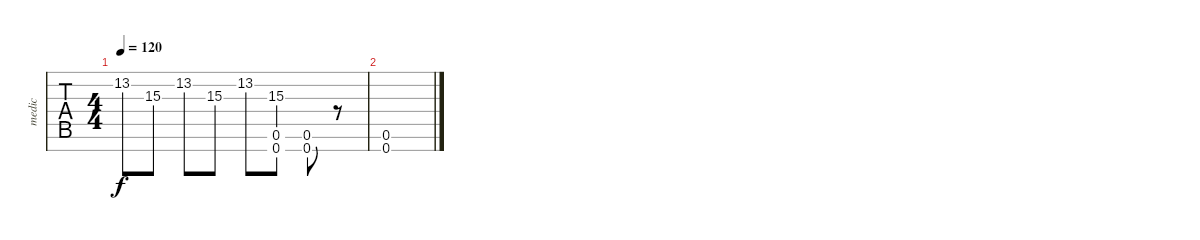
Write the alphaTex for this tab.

\track ("medic" "medic") {instrument overdrivenguitar}
\staff {tabs}
\tuning (E4 A3 Gb3 D3 A2 E2 A1) {hide}
\ts (4 4)
\tempo 120
\clef f4
\ks c
13.2.8{dy f} 15.3.8 13.2.8 15.3.8 13.2.8 (15.3 0.6{t} 0.7{t}).8 (0.6 0.7).8 r.8 |
(0.6 0.7).1
